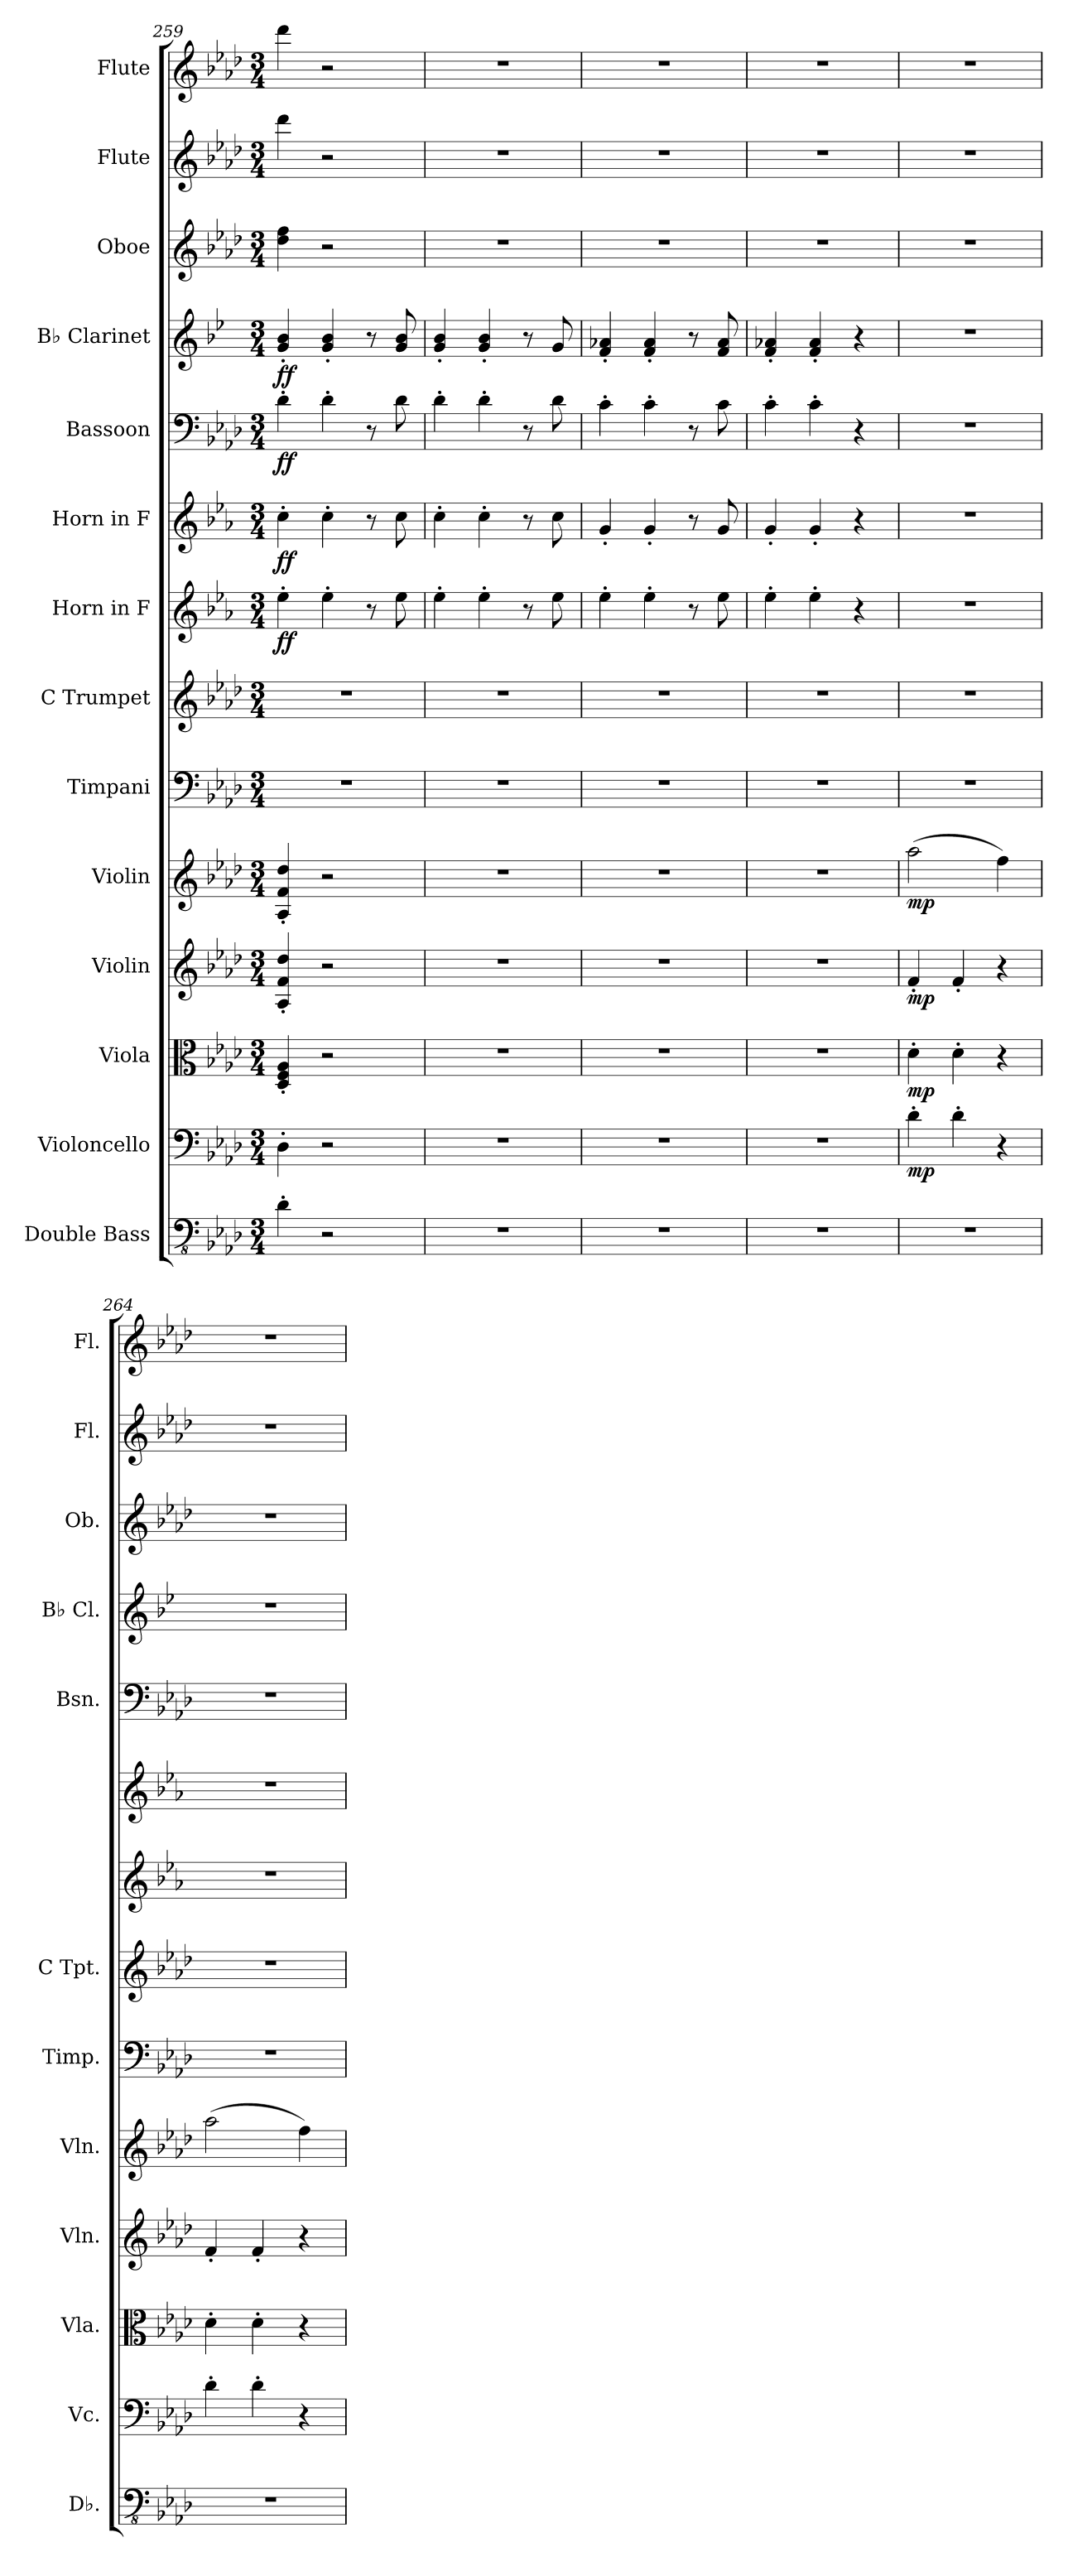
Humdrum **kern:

**kern	**kern	**dynam	**kern	**dynam	**kern	**dynam	**kern	**dynam	**kern	**kern	**kern	**dynam	**kern	**dynam	**kern	**dynam	**kern	**dynam	**kern	**kern	**kern
*part14	*part13	*part13	*part12	*part12	*part11	*part11	*part10	*part10	*part9	*part8	*part7	*part7	*part6	*part6	*part5	*part5	*part4	*part4	*part3	*part2	*part1
*staff14	*staff13	*staff13	*staff12	*staff12	*staff11	*staff11	*staff10	*staff10	*staff9	*staff8	*staff7	*staff7	*staff6	*staff6	*staff5	*staff5	*staff4	*staff4	*staff3	*staff2	*staff1
*I"Double Bass	*I"Violoncello	*	*I"Viola	*	*I"Violin	*	*I"Violin	*	*I"Timpani	*I"C Trumpet	*I"Horn in F	*	*I"Horn in F	*	*I"Bassoon	*	*I"B♭ Clarinet	*	*I"Oboe	*I"Flute	*I"Flute
*I'Db.	*I'Vc.	*	*I'Vla.	*	*I'Vln.	*	*I'Vln.	*	*I'Timp.	*I'C Tpt.	*	*	*	*	*I'Bsn.	*	*I'B♭ Cl.	*	*I'Ob.	*I'Fl.	*I'Fl.
*clefFv4	*clefF4	*	*clefC3	*	*clefG2	*	*clefG2	*	*clefF4	*clefG2	*clefG2	*	*clefG2	*	*clefF4	*	*clefG2	*	*clefG2	*clefG2	*clefG2
*ITrd7c12	*	*	*	*	*	*	*	*	*	*	*ITrd4c7	*	*ITrd4c7	*	*	*	*ITrd1c2	*	*	*	*
*k[b-e-a-d-]	*k[b-e-a-d-]	*	*k[b-e-a-d-]	*	*k[b-e-a-d-]	*	*k[b-e-a-d-]	*	*k[b-e-a-d-]	*k[b-e-a-d-]	*k[b-e-a-d-]	*	*k[b-e-a-d-]	*	*k[b-e-a-d-]	*	*k[b-e-a-d-]	*	*k[b-e-a-d-]	*k[b-e-a-d-]	*k[b-e-a-d-]
*M3/4	*M3/4	*	*M3/4	*	*M3/4	*	*M3/4	*	*M3/4	*M3/4	*M3/4	*	*M3/4	*	*M3/4	*	*M3/4	*	*M3/4	*M3/4	*M3/4
=259	=259	=259	=259	=259	=259	=259	=259	=259	=259	=259	=259	=259	=259	=259	=259	=259	=259	=259	=259	=259	=259
!	!	!	!	!	!	!	!	!	!	!	!	!LO:DY:b	!	!LO:DY:b	!	!LO:DY:b	!	!LO:DY:b	!	!	!
4DD-'\	4D-'\	.	4D-/' 4F/' 4A-/'	.	4A-/' 4f/' 4dd-/'	.	4A-/' 4f/' 4dd-/'	.	2.r	2.r	4a-'\	ff	4f'\	ff	4d-'\	ff	4f/' 4a-/'	ff	4dd-\ 4ff\	4ddd-\	4ddd-\
2r	2r	.	2r	.	2r	.	2r	.	.	.	4a-'\	.	4f'\	.	4d-'\	.	4f/' 4a-/'	.	2r	2r	2r
.	.	.	.	.	.	.	.	.	.	.	8r	.	8r	.	8r	.	8r	.	.	.	.
.	.	.	.	.	.	.	.	.	.	.	8a-\	.	8f\	.	8d-\	.	8f/ 8a-/	.	.	.	.
=260	=260	=260	=260	=260	=260	=260	=260	=260	=260	=260	=260	=260	=260	=260	=260	=260	=260	=260	=260	=260	=260
2.r	2.r	.	2.r	.	2.r	.	2.r	.	2.r	2.r	4a-'\	.	4f'\	.	4d-'\	.	4f/' 4a-/'	.	2.r	2.r	2.r
.	.	.	.	.	.	.	.	.	.	.	4a-'\	.	4f'\	.	4d-'\	.	4f/' 4a-/'	.	.	.	.
.	.	.	.	.	.	.	.	.	.	.	8r	.	8r	.	8r	.	8r	.	.	.	.
.	.	.	.	.	.	.	.	.	.	.	8a-\	.	8f\	.	8d-\	.	8f/	.	.	.	.
!!LO:PB:g=z
=261	=261	=261	=261	=261	=261	=261	=261	=261	=261	=261	=261	=261	=261	=261	=261	=261	=261	=261	=261	=261	=261
2.r	2.r	.	2.r	.	2.r	.	2.r	.	2.r	2.r	4a-'\	.	4c'/	.	4c'\	.	4e-/' 4g-X/'	.	2.r	2.r	2.r
.	.	.	.	.	.	.	.	.	.	.	4a-'\	.	4c'/	.	4c'\	.	4e-/' 4g-/'	.	.	.	.
.	.	.	.	.	.	.	.	.	.	.	8r	.	8r	.	8r	.	8r	.	.	.	.
.	.	.	.	.	.	.	.	.	.	.	8a-\	.	8c/	.	8c\	.	8e-/ 8g-/	.	.	.	.
=262	=262	=262	=262	=262	=262	=262	=262	=262	=262	=262	=262	=262	=262	=262	=262	=262	=262	=262	=262	=262	=262
2.r	2.r	.	2.r	.	2.r	.	2.r	.	2.r	2.r	4a-'\	.	4c'/	.	4c'\	.	4e-/' 4g-X/'	.	2.r	2.r	2.r
.	.	.	.	.	.	.	.	.	.	.	4a-'\	.	4c'/	.	4c'\	.	4e-/' 4g-/'	.	.	.	.
.	.	.	.	.	.	.	.	.	.	.	4r	.	4r	.	4r	.	4r	.	.	.	.
=263	=263	=263	=263	=263	=263	=263	=263	=263	=263	=263	=263	=263	=263	=263	=263	=263	=263	=263	=263	=263	=263
!	!	!LO:DY:b	!	!LO:DY:b	!	!LO:DY:b	!	!LO:DY:b	!	!	!	!	!	!	!	!	!	!	!	!	!
2.r	4d-'\	mp	4d-'\	mp	4f'/	mp	(2aa-\	mp	2.r	2.r	2.r	.	2.r	.	2.r	.	2.r	.	2.r	2.r	2.r
.	4d-'\	.	4d-'\	.	4f'/	.	.	.	.	.	.	.	.	.	.	.	.	.	.	.	.
.	4r	.	4r	.	4r	.	4ff\)	.	.	.	.	.	.	.	.	.	.	.	.	.	.
=264	=264	=264	=264	=264	=264	=264	=264	=264	=264	=264	=264	=264	=264	=264	=264	=264	=264	=264	=264	=264	=264
2.r	4d-'\	.	4d-'\	.	4f'/	.	(2aa-\	.	2.r	2.r	2.r	.	2.r	.	2.r	.	2.r	.	2.r	2.r	2.r
.	4d-'\	.	4d-'\	.	4f'/	.	.	.	.	.	.	.	.	.	.	.	.	.	.	.	.
.	4r	.	4r	.	4r	.	4ff\)	.	.	.	.	.	.	.	.	.	.	.	.	.	.
=	=	=	=	=	=	=	=	=	=	=	=	=	=	=	=	=	=	=	=	=	=
*-	*-	*-	*-	*-	*-	*-	*-	*-	*-	*-	*-	*-	*-	*-	*-	*-	*-	*-	*-	*-	*-
